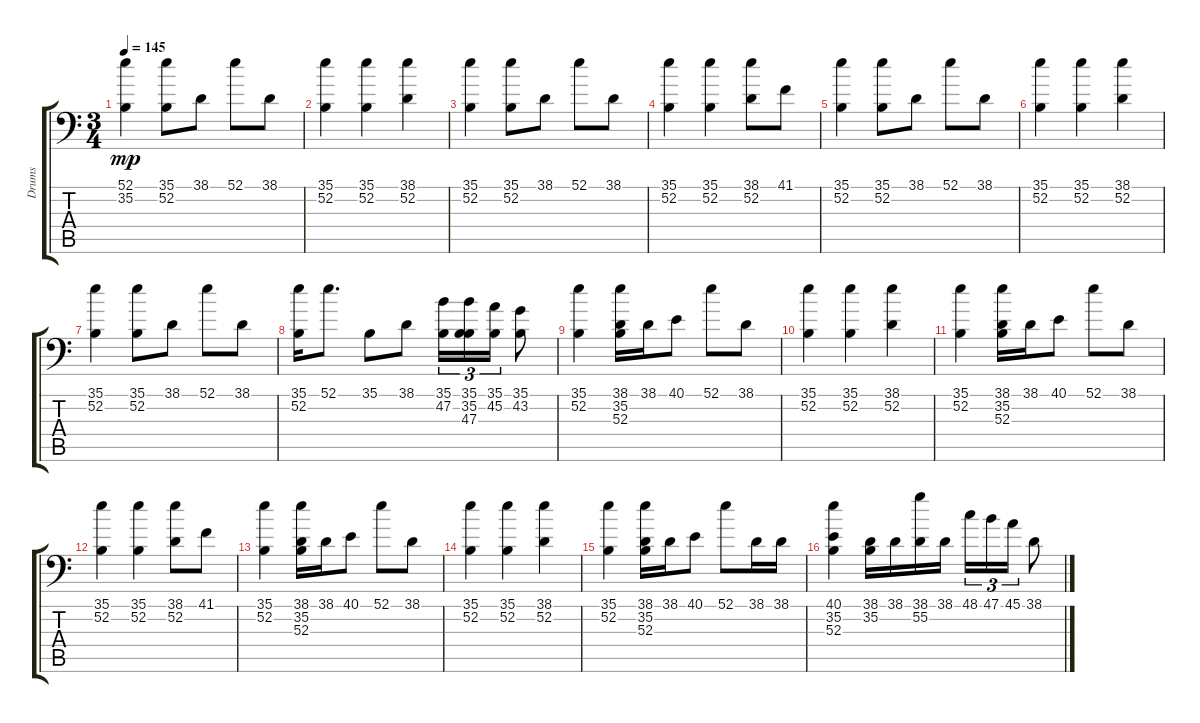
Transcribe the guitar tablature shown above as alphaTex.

\track ("Drums" "Drums") {instrument acousticgrandpiano}
\staff {score tabs}
\tuning (C-1 C-1 C-1 C-1 C-1 C-1) {hide}
\ts (3 4)
\tempo 145
\clef f4
\ks c
(52.1 35.2).4{dy mp} (35.1 52.2).8 38.1.8 52.1.8 38.1.8 |
(35.1 52.2).4 (35.1 52.2).4 (38.1 52.2).4 |
(35.1 52.2).4 (35.1 52.2).8 38.1.8 52.1.8 38.1.8 |
(35.1 52.2).4 (35.1 52.2).4 (38.1 52.2).8 41.1.8 |
(35.1 52.2).4 (35.1 52.2).8 38.1.8 52.1.8 38.1.8 |
(35.1 52.2).4 (35.1 52.2).4 (38.1 52.2).4 |
(35.1 52.2).4 (35.1 52.2).8 38.1.8 52.1.8 38.1.8 |
(35.1 52.2).16 52.1.8{d} 35.1.8 38.1.8 (35.1 47.2).16{tu (3 2)} (35.1 35.2 47.3).16{tu (3 2)} (35.1 45.2).16{tu (3 2)} (35.1 43.2).8 |
(35.1 52.2).4 (38.1 35.2 52.3).16 38.1.16 40.1.8 52.1.8 38.1.8 |
(35.1 52.2).4 (35.1 52.2).4 (38.1 52.2).4 |
(35.1 52.2).4 (38.1 35.2 52.3).16 38.1.16 40.1.8 52.1.8 38.1.8 |
(35.1 52.2).4 (35.1 52.2).4 (38.1 52.2).8 41.1.8 |
(35.1 52.2).4 (38.1 35.2 52.3).16 38.1.16 40.1.8 52.1.8 38.1.8 |
(35.1 52.2).4 (35.1 52.2).4 (38.1 52.2).4 |
(35.1 52.2).4 (38.1 35.2 52.3).16 38.1.16 40.1.8 52.1.8 38.1.16 38.1.16 |
(40.1 35.2 52.3).4 (38.1 35.2).16 38.1.16 (38.1 55.2).16 38.1.16 48.1.16{tu (3 2)} 47.1.16{tu (3 2)} 45.1.16{tu (3 2)} 38.1.8
